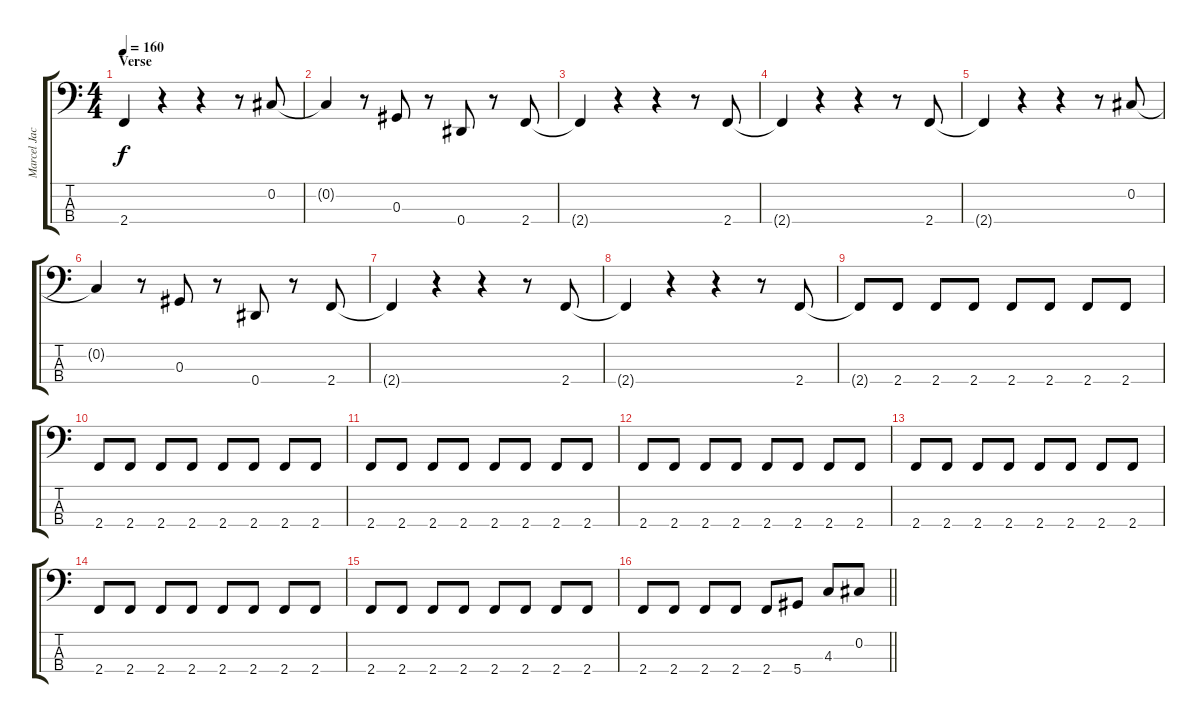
\track ("Marcel Jacob" "Marcel Jac") {instrument electricbassfinger}
\staff {score tabs}
\tuning (Gb2 Db2 Ab1 Eb1) {hide}
\ts (4 4)
\section ("" "Verse")
\tempo 160
\clef f4
\ks c
2.4{t}.4{dy f} r.4 r.4 r.8 0.2.8 |
0.2{t}.4 r.8 0.3.8 r.8 0.4.8 r.8 2.4.8 |
2.4{t}.4 r.4 r.4 r.8 2.4.8 |
2.4{t}.4 r.4 r.4 r.8 2.4.8 |
2.4{t}.4 r.4 r.4 r.8 0.2.8 |
0.2{t}.4 r.8 0.3.8 r.8 0.4.8 r.8 2.4.8 |
2.4{t}.4 r.4 r.4 r.8 2.4.8 |
2.4{t}.4 r.4 r.4 r.8 2.4.8 |
2.4{t}.8 2.4.8 2.4.8 2.4.8 2.4.8 2.4.8 2.4.8 2.4.8 |
2.4.8 2.4.8 2.4.8 2.4.8 2.4.8 2.4.8 2.4.8 2.4.8 |
2.4.8 2.4.8 2.4.8 2.4.8 2.4.8 2.4.8 2.4.8 2.4.8 |
2.4.8 2.4.8 2.4.8 2.4.8 2.4.8 2.4.8 2.4.8 2.4.8 |
2.4.8 2.4.8 2.4.8 2.4.8 2.4.8 2.4.8 2.4.8 2.4.8 |
2.4.8 2.4.8 2.4.8 2.4.8 2.4.8 2.4.8 2.4.8 2.4.8 |
2.4.8 2.4.8 2.4.8 2.4.8 2.4.8 2.4.8 2.4.8 2.4.8 |
\barLineRight lightlight
2.4.8 2.4.8 2.4.8 2.4.8 2.4.8 5.4.8 4.3.8 0.2.8
